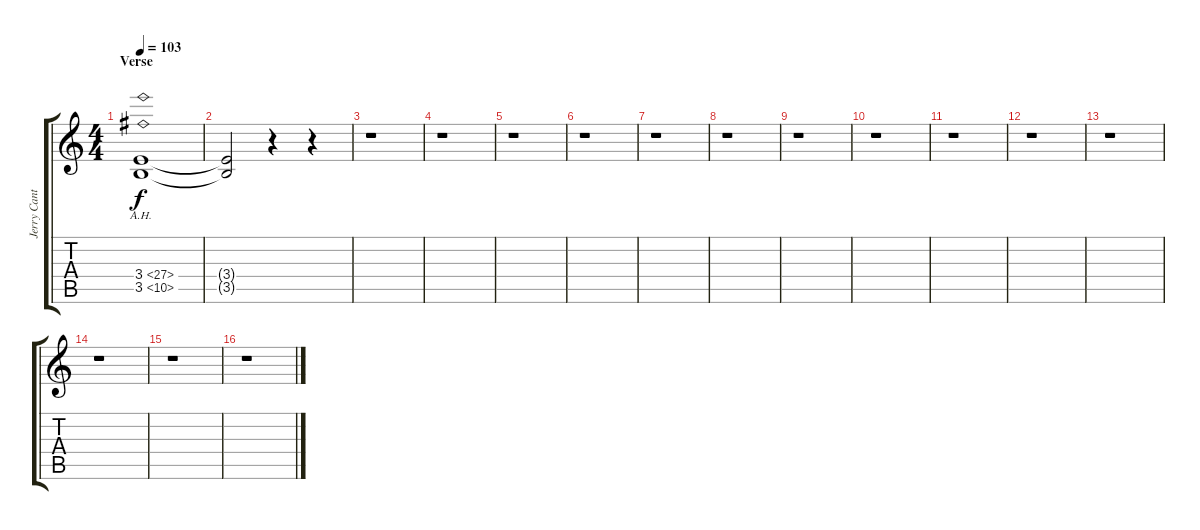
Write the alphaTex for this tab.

\track ("Jerry Cantrell" "Jerry Cant") {instrument overdrivenguitar}
\staff {score tabs}
\tuning (Eb4 Bb3 Gb3 Db3 Ab2 Db2) {hide}
\ts (4 4)
\section ("" "Verse")
\tempo 103
\clef g2
\ks c
(3.4{ah 24} 3.5{ah 7}).1{dy f volume 7} |
(3.4{t} 3.5{t}).2 r.4 r.4{volume 13} |
r.1 |
r.1 |
r.1 |
r.1 |
r.1 |
r.1 |
r.1 |
r.1 |
r.1 |
r.1 |
r.1 |
r.1 |
r.1 |
r.1
